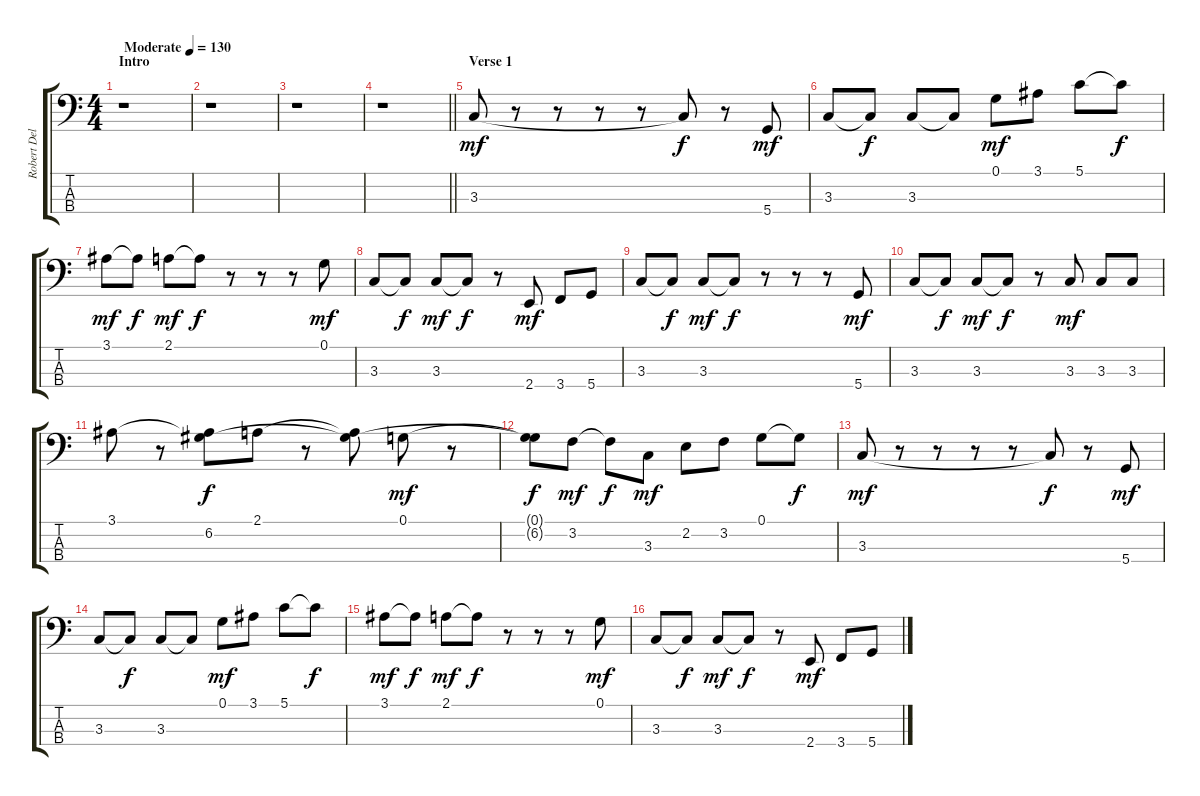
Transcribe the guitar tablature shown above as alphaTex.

\track ("Robert Deleo (Bass)" "Robert Del") {instrument electricbassfinger}
\staff {score tabs}
\tuning (G2 D2 A1 D1) {hide}
\ts (4 4)
\section ("" "Intro")
\tempo (130 "Moderate")
\clef f4
\ks c
r.1{dy mf instrument electricbassfinger} |
r.1 |
r.1 |
\barLineRight lightlight
r.1 |
\section ("" "Verse 1")
3.3.8 r.8 r.8 r.8 r.8 3.3{t}.8{dy f} r.8 5.4.8{dy mf} |
3.3.8 3.3{t}.8{dy f} 3.3.8 3.3{t}.8 0.1.8{dy mf} 3.1.8 5.1.8 5.1{t}.8{dy f} |
3.1.8{dy mf} 3.1{t}.8{dy f} 2.1.8{dy mf} 2.1{t}.8{dy f} r.8 r.8 r.8 0.1.8{dy mf} |
3.3.8 3.3{t}.8{dy f} 3.3.8{dy mf} 3.3{t}.8{dy f} r.8 2.4.8{dy mf} 3.4.8 5.4.8 |
3.3.8 3.3{t}.8{dy f} 3.3.8{dy mf} 3.3{t}.8{dy f} r.8 r.8 r.8 5.4.8{dy mf} |
3.3.8 3.3{t}.8{dy f} 3.3.8{dy mf} 3.3{t}.8{dy f} r.8 3.3.8{dy mf} 3.3.8 3.3.8 |
3.1.8 r.8 (3.1{t} 6.2).8{dy f} 2.1.8 r.8 (2.1{t} 6.2{t}).8 0.1.8{dy mf} r.8 |
(0.1{t} 6.2{t}).8{dy f} 3.2.8{dy mf} 3.2{t}.8{dy f} 3.3.8{dy mf} 2.2.8 3.2.8 0.1.8 0.1{t}.8{dy f} |
3.3.8{dy mf} r.8 r.8 r.8 r.8 3.3{t}.8{dy f} r.8 5.4.8{dy mf} |
3.3.8 3.3{t}.8{dy f} 3.3.8 3.3{t}.8 0.1.8{dy mf} 3.1.8 5.1.8 5.1{t}.8{dy f} |
3.1.8{dy mf} 3.1{t}.8{dy f} 2.1.8{dy mf} 2.1{t}.8{dy f} r.8 r.8 r.8 0.1.8{dy mf} |
3.3.8 3.3{t}.8{dy f} 3.3.8{dy mf} 3.3{t}.8{dy f} r.8 2.4.8{dy mf} 3.4.8 5.4.8
